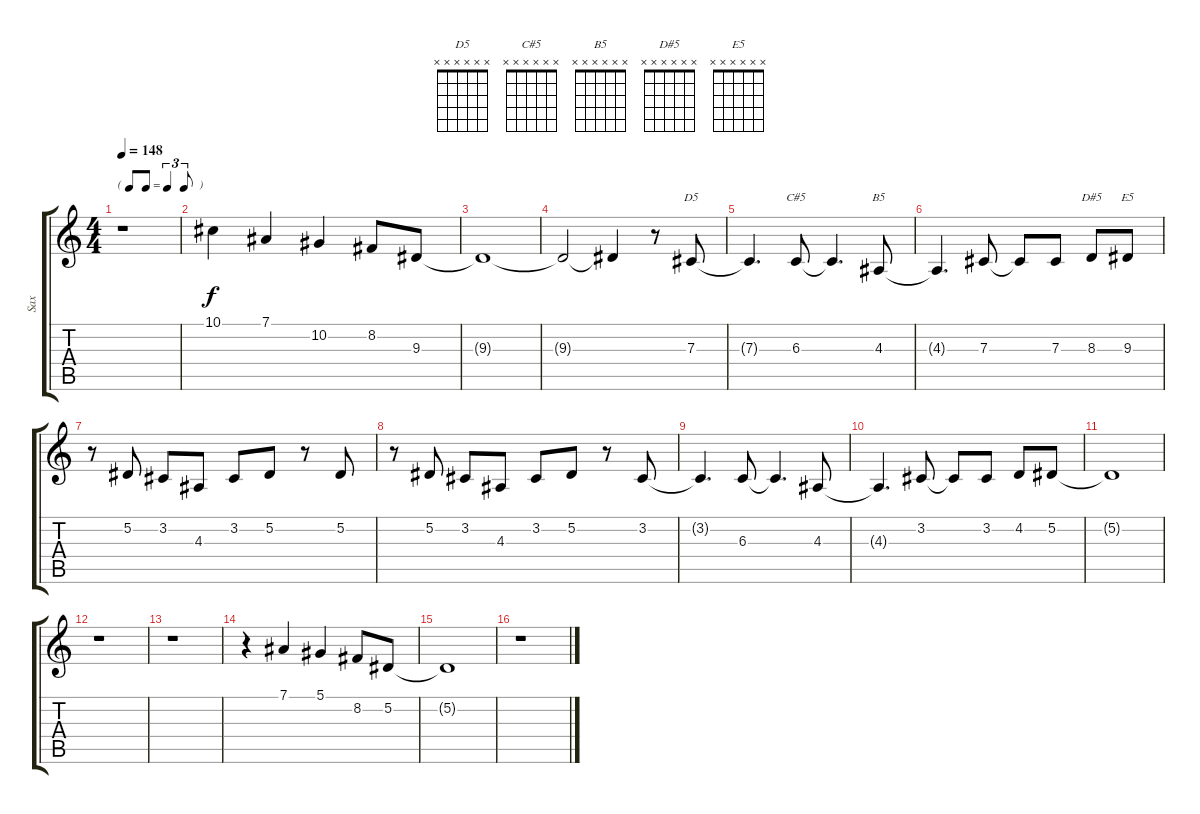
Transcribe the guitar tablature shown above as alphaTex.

\track ("Sax" "Sax") {instrument tenorsax}
\staff {score tabs}
\tuning (Eb4 Bb3 Gb3 Db3 Ab2 Eb2) {hide}
\chord ("D5" x x x x x x)
\chord ("C#5" x x x x x x)
\chord ("B5" x x x x x x)
\chord ("D#5" x x x x x x)
\chord ("E5" x x x x x x)
\ts (4 4)
\tf triplet8th
\tempo 148
\clef g2
\ks c
r.1{dy f} |
10.1.4 7.1.4 10.2.4 8.2.8 9.3.8 |
9.3{t}.1 |
9.3{t}.2 9.3{t}.4 r.8 7.3.8{ch "D5"} |
7.3{t}.4{d} 6.3.8{ch "C#5"} 6.3{t}.4{d} 4.3.8{ch "B5"} |
4.3{t}.4{d} 7.3.8 7.3{t}.8 7.3.8 8.3.8{ch "D#5"} 9.3.8{ch "E5"} |
r.8 5.2.8 3.2.8 4.3.8 3.2.8 5.2.8 r.8 5.2.8 |
r.8 5.2.8 3.2.8 4.3.8 3.2.8 5.2.8 r.8 3.2.8 |
3.2{t}.4{d} 6.3.8 6.3{t}.4{d} 4.3.8 |
4.3{t}.4{d} 3.2.8 3.2{t}.8 3.2.8 4.2.8 5.2.8 |
5.2{t}.1 |
r.1 |
r.1 |
r.4 7.1.4 5.1.4 8.2.8 5.2.8 |
5.2{t}.1 |
r.1
